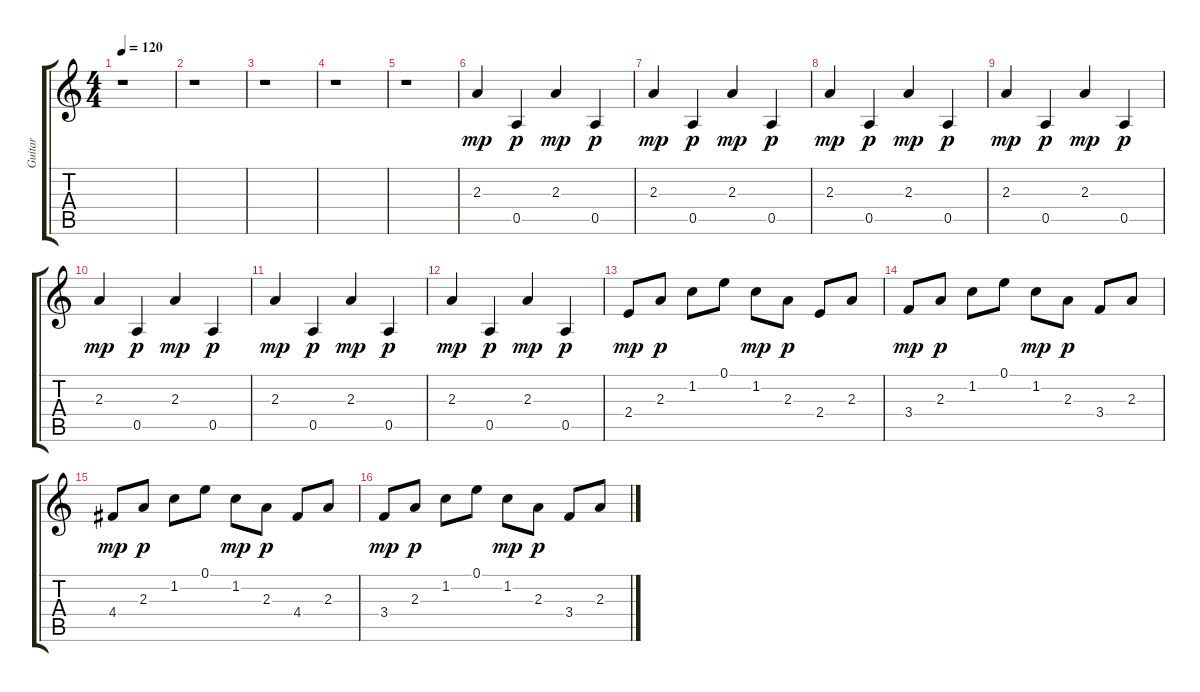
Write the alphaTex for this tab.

\track ("Guitar" "Guitar") {instrument acousticguitarnylon}
\staff {score tabs}
\tuning (E4 B3 G3 D3 A2 E2) {hide}
\ts (4 4)
\tempo 120
\clef g2
\ks c
r.1{dy mp instrument acousticguitarnylon} |
r.1 |
r.1 |
r.1 |
r.1 |
2.3.4 0.5.4{dy p} 2.3.4{dy mp} 0.5.4{dy p} |
2.3.4{dy mp} 0.5.4{dy p} 2.3.4{dy mp} 0.5.4{dy p} |
2.3.4{dy mp} 0.5.4{dy p} 2.3.4{dy mp} 0.5.4{dy p} |
2.3.4{dy mp} 0.5.4{dy p} 2.3.4{dy mp} 0.5.4{dy p} |
2.3.4{dy mp} 0.5.4{dy p} 2.3.4{dy mp} 0.5.4{dy p} |
2.3.4{dy mp} 0.5.4{dy p} 2.3.4{dy mp} 0.5.4{dy p} |
2.3.4{dy mp} 0.5.4{dy p} 2.3.4{dy mp} 0.5.4{dy p} |
2.4.8{dy mp} 2.3.8{dy p} 1.2.8 0.1.8 1.2.8{dy mp} 2.3.8{dy p} 2.4.8 2.3.8 |
3.4.8{dy mp} 2.3.8{dy p} 1.2.8 0.1.8 1.2.8{dy mp} 2.3.8{dy p} 3.4.8 2.3.8 |
4.4.8{dy mp} 2.3.8{dy p} 1.2.8 0.1.8 1.2.8{dy mp} 2.3.8{dy p} 4.4.8 2.3.8 |
3.4.8{dy mp} 2.3.8{dy p} 1.2.8 0.1.8 1.2.8{dy mp} 2.3.8{dy p} 3.4.8 2.3.8
